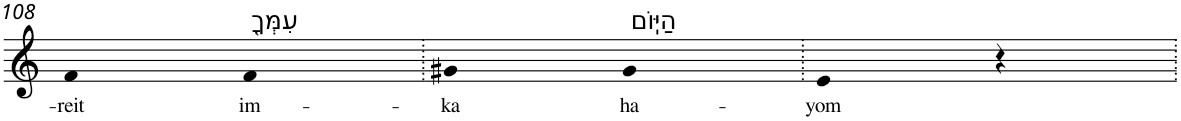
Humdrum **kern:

**kern	**text
*part1	*part1
*staff1	*staff1
*I"Piano	*
*I'Pno	*
!!LO:PB:g=z
*clefG2	*
*k[]	*
=108	=108
!	!LO:LY:b
4f	-reit
!LO:TX:a:t=עִמְּךָ֖	!
!	!LO:LY:b
4f	im-
=109.	=109.
!	!LO:LY:b
4g#X	-ka
!LO:TX:a:t=הַיּֽוֹם	!
!	!LO:LY:b
4g#	ha-
=110.	=110.
!	!LO:LY:b
4e	-yom
4r	.
=.	=.
*-	*-
